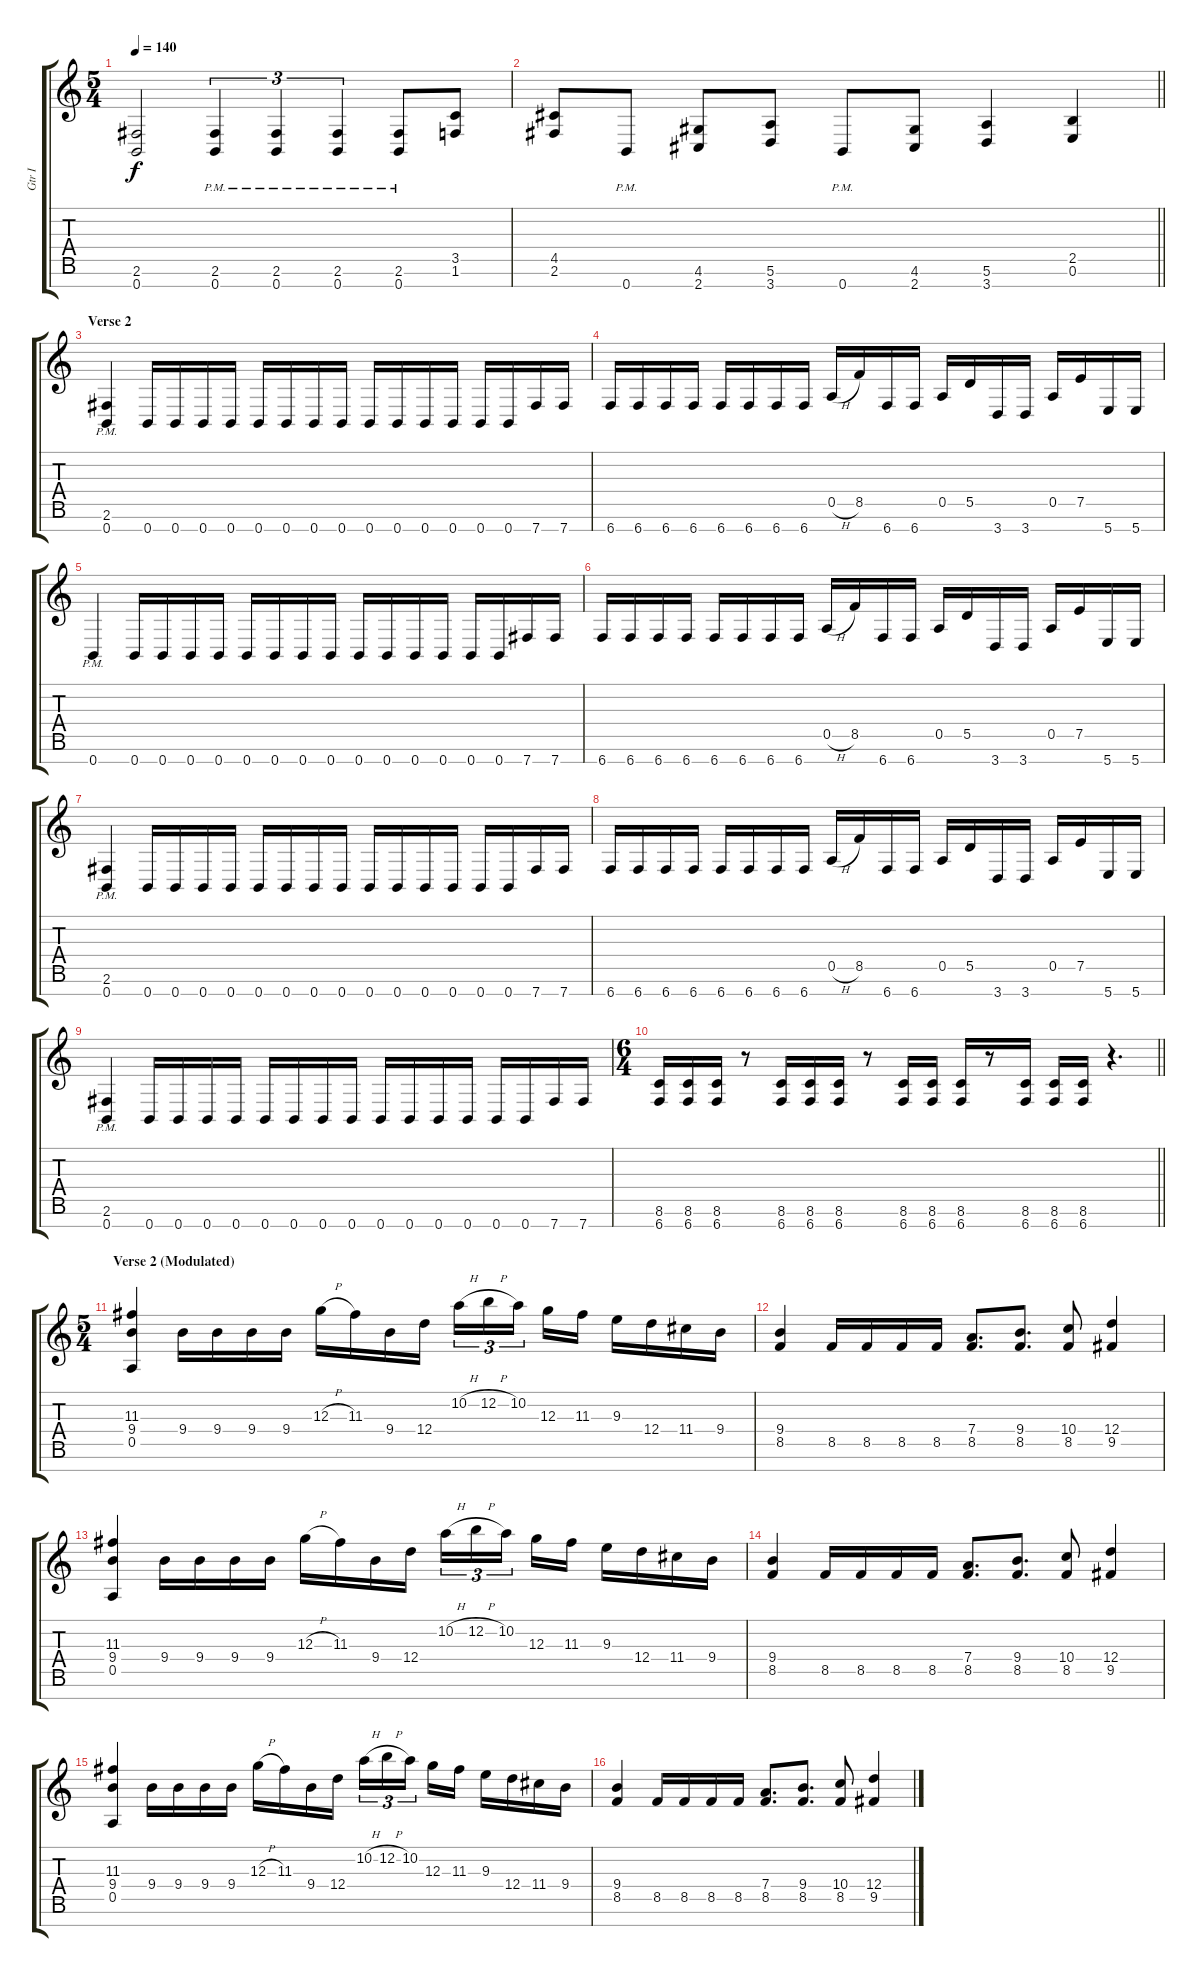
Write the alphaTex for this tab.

\track ("Gtr I" "Gtr I") {instrument overdrivenguitar}
\staff {score tabs}
\tuning (E4 B3 G3 D3 A2 E2 B1) {hide}
\ts (5 4)
\tempo 140
\clef g2
\ks c
(2.6 0.7).2{dy f} (2.6{pm} 0.7{pm}).4{tu (3 2)} (2.6{pm} 0.7{pm}).4{tu (3 2)} (2.6{pm} 0.7{pm}).4{tu (3 2)} (2.6{pm} 0.7{pm}).8 (3.5 1.6).8 |
\barLineRight lightlight
(4.5 2.6).8 0.7{pm}.8 (4.6 2.7).8 (5.6 3.7).8 0.7{pm}.8 (4.6 2.7).8 (5.6 3.7).4 (2.5 0.6).4 |
\section ("" "Verse 2")
(2.6 0.7{pm}).4 0.7.16 0.7.16 0.7.16 0.7.16 0.7.16 0.7.16 0.7.16 0.7.16 0.7.16 0.7.16 0.7.16 0.7.16 0.7.16 0.7.16 7.7.16 7.7.16 |
6.7.16 6.7.16 6.7.16 6.7.16 6.7.16 6.7.16 6.7.16 6.7.16 0.5{h}.16 8.5.16 6.7.16 6.7.16 0.5.16 5.5.16 3.7.16 3.7.16 0.5.16 7.5.16 5.7.16 5.7.16 |
0.7{pm}.4 0.7.16 0.7.16 0.7.16 0.7.16 0.7.16 0.7.16 0.7.16 0.7.16 0.7.16 0.7.16 0.7.16 0.7.16 0.7.16 0.7.16 7.7.16 7.7.16 |
6.7.16 6.7.16 6.7.16 6.7.16 6.7.16 6.7.16 6.7.16 6.7.16 0.5{h}.16 8.5.16 6.7.16 6.7.16 0.5.16 5.5.16 3.7.16 3.7.16 0.5.16 7.5.16 5.7.16 5.7.16 |
(2.6 0.7{pm}).4 0.7.16 0.7.16 0.7.16 0.7.16 0.7.16 0.7.16 0.7.16 0.7.16 0.7.16 0.7.16 0.7.16 0.7.16 0.7.16 0.7.16 7.7.16 7.7.16 |
6.7.16 6.7.16 6.7.16 6.7.16 6.7.16 6.7.16 6.7.16 6.7.16 0.5{h}.16 8.5.16 6.7.16 6.7.16 0.5.16 5.5.16 3.7.16 3.7.16 0.5.16 7.5.16 5.7.16 5.7.16 |
(2.6 0.7{pm}).4 0.7.16 0.7.16 0.7.16 0.7.16 0.7.16 0.7.16 0.7.16 0.7.16 0.7.16 0.7.16 0.7.16 0.7.16 0.7.16 0.7.16 7.7.16 7.7.16 |
\ts (6 4)
\barLineRight lightlight
(8.6 6.7).16 (8.6 6.7).16 (8.6 6.7).16 r.8 (8.6 6.7).16 (8.6 6.7).16 (8.6 6.7).16 r.8 (8.6 6.7).16 (8.6 6.7).16 (8.6 6.7).16 r.8 (8.6 6.7).16 (8.6 6.7).16 (8.6 6.7).16 r.4{d} |
\ts (5 4)
\section ("" "Verse 2 (Modulated)")
(11.3 9.4 0.5).4 9.4.16 9.4.16 9.4.16 9.4.16 12.3{h}.16 11.3.16 9.4.16 12.4.16 10.2{h}.16{tu (3 2)} 12.2{h}.16{tu (3 2)} 10.2.16{tu (3 2) beam splitsecondary} 12.3.16 11.3.16 9.3.16 12.4.16 11.4.16 9.4.16 |
(9.4 8.5).4 8.5.16 8.5.16 8.5.16 8.5.16 (7.4 8.5).8{d} (9.4 8.5).8{d} (10.4 8.5).8 (12.4 9.5).4 |
(11.3 9.4 0.5).4 9.4.16 9.4.16 9.4.16 9.4.16 12.3{h}.16 11.3.16 9.4.16 12.4.16 10.2{h}.16{tu (3 2)} 12.2{h}.16{tu (3 2)} 10.2.16{tu (3 2) beam splitsecondary} 12.3.16 11.3.16 9.3.16 12.4.16 11.4.16 9.4.16 |
(9.4 8.5).4 8.5.16 8.5.16 8.5.16 8.5.16 (7.4 8.5).8{d} (9.4 8.5).8{d} (10.4 8.5).8 (12.4 9.5).4 |
(11.3 9.4 0.5).4 9.4.16 9.4.16 9.4.16 9.4.16 12.3{h}.16 11.3.16 9.4.16 12.4.16 10.2{h}.16{tu (3 2)} 12.2{h}.16{tu (3 2)} 10.2.16{tu (3 2) beam splitsecondary} 12.3.16 11.3.16 9.3.16 12.4.16 11.4.16 9.4.16 |
(9.4 8.5).4 8.5.16 8.5.16 8.5.16 8.5.16 (7.4 8.5).8{d} (9.4 8.5).8{d} (10.4 8.5).8 (12.4 9.5).4
